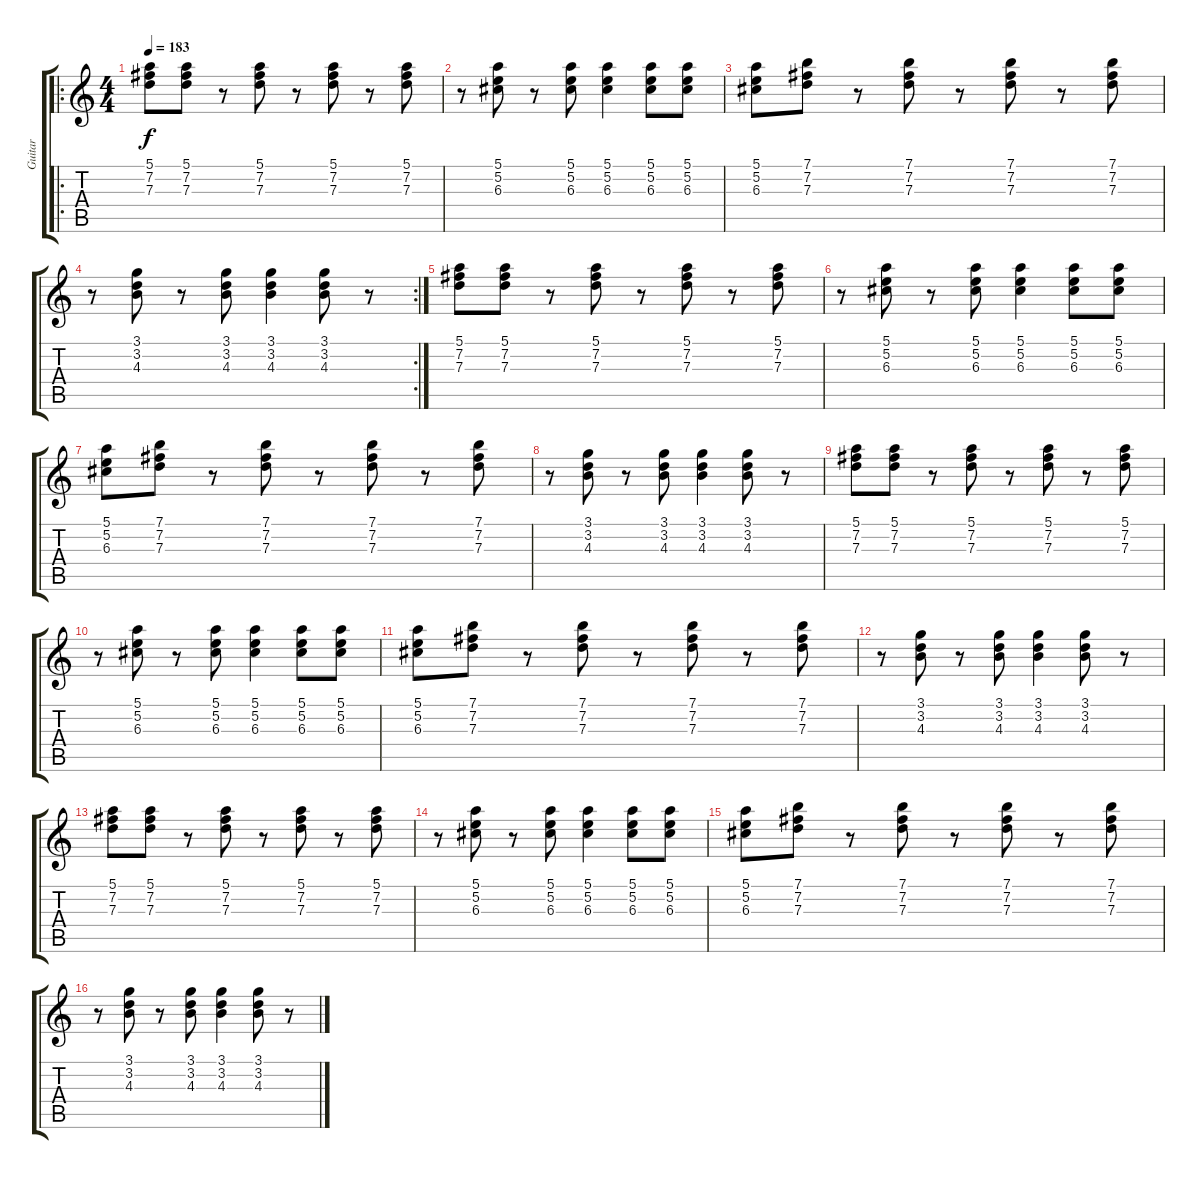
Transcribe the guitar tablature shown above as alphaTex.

\track ("Guitar" "Guitar") {instrument electricguitarjazz}
\staff {score tabs}
\tuning (E4 B3 G3 D3 A2 E2) {hide}
\ro
\ts (4 4)
\tempo 183
\clef g2
\ks c
(5.1 7.2 7.3).8{dy f} (5.1 7.2 7.3).8 r.8 (5.1 7.2 7.3).8 r.8 (5.1 7.2 7.3).8 r.8 (5.1 7.2 7.3).8 |
r.8 (5.1 5.2 6.3).8 r.8 (5.1 5.2 6.3).8 (5.1 5.2 6.3).4 (5.1 5.2 6.3).8 (5.1 5.2 6.3).8 |
(5.1 5.2 6.3).8 (7.1 7.2 7.3).8 r.8 (7.1 7.2 7.3).8 r.8 (7.1 7.2 7.3).8 r.8 (7.1 7.2 7.3).8 |
\rc 2
r.8 (3.1 3.2 4.3).8 r.8 (3.1 3.2 4.3).8 (3.1 3.2 4.3).4 (3.1 3.2 4.3).8 r.8 |
(5.1 7.2 7.3).8 (5.1 7.2 7.3).8 r.8 (5.1 7.2 7.3).8 r.8 (5.1 7.2 7.3).8 r.8 (5.1 7.2 7.3).8 |
r.8 (5.1 5.2 6.3).8 r.8 (5.1 5.2 6.3).8 (5.1 5.2 6.3).4 (5.1 5.2 6.3).8 (5.1 5.2 6.3).8 |
(5.1 5.2 6.3).8 (7.1 7.2 7.3).8 r.8 (7.1 7.2 7.3).8 r.8 (7.1 7.2 7.3).8 r.8 (7.1 7.2 7.3).8 |
r.8 (3.1 3.2 4.3).8 r.8 (3.1 3.2 4.3).8 (3.1 3.2 4.3).4 (3.1 3.2 4.3).8 r.8 |
(5.1 7.2 7.3).8 (5.1 7.2 7.3).8 r.8 (5.1 7.2 7.3).8 r.8 (5.1 7.2 7.3).8 r.8 (5.1 7.2 7.3).8 |
r.8 (5.1 5.2 6.3).8 r.8 (5.1 5.2 6.3).8 (5.1 5.2 6.3).4 (5.1 5.2 6.3).8 (5.1 5.2 6.3).8 |
(5.1 5.2 6.3).8 (7.1 7.2 7.3).8 r.8 (7.1 7.2 7.3).8 r.8 (7.1 7.2 7.3).8 r.8 (7.1 7.2 7.3).8 |
r.8 (3.1 3.2 4.3).8 r.8 (3.1 3.2 4.3).8 (3.1 3.2 4.3).4 (3.1 3.2 4.3).8 r.8 |
(5.1 7.2 7.3).8 (5.1 7.2 7.3).8 r.8 (5.1 7.2 7.3).8 r.8 (5.1 7.2 7.3).8 r.8 (5.1 7.2 7.3).8 |
r.8 (5.1 5.2 6.3).8 r.8 (5.1 5.2 6.3).8 (5.1 5.2 6.3).4 (5.1 5.2 6.3).8 (5.1 5.2 6.3).8 |
(5.1 5.2 6.3).8 (7.1 7.2 7.3).8 r.8 (7.1 7.2 7.3).8 r.8 (7.1 7.2 7.3).8 r.8 (7.1 7.2 7.3).8 |
r.8 (3.1 3.2 4.3).8 r.8 (3.1 3.2 4.3).8 (3.1 3.2 4.3).4 (3.1 3.2 4.3).8 r.8
